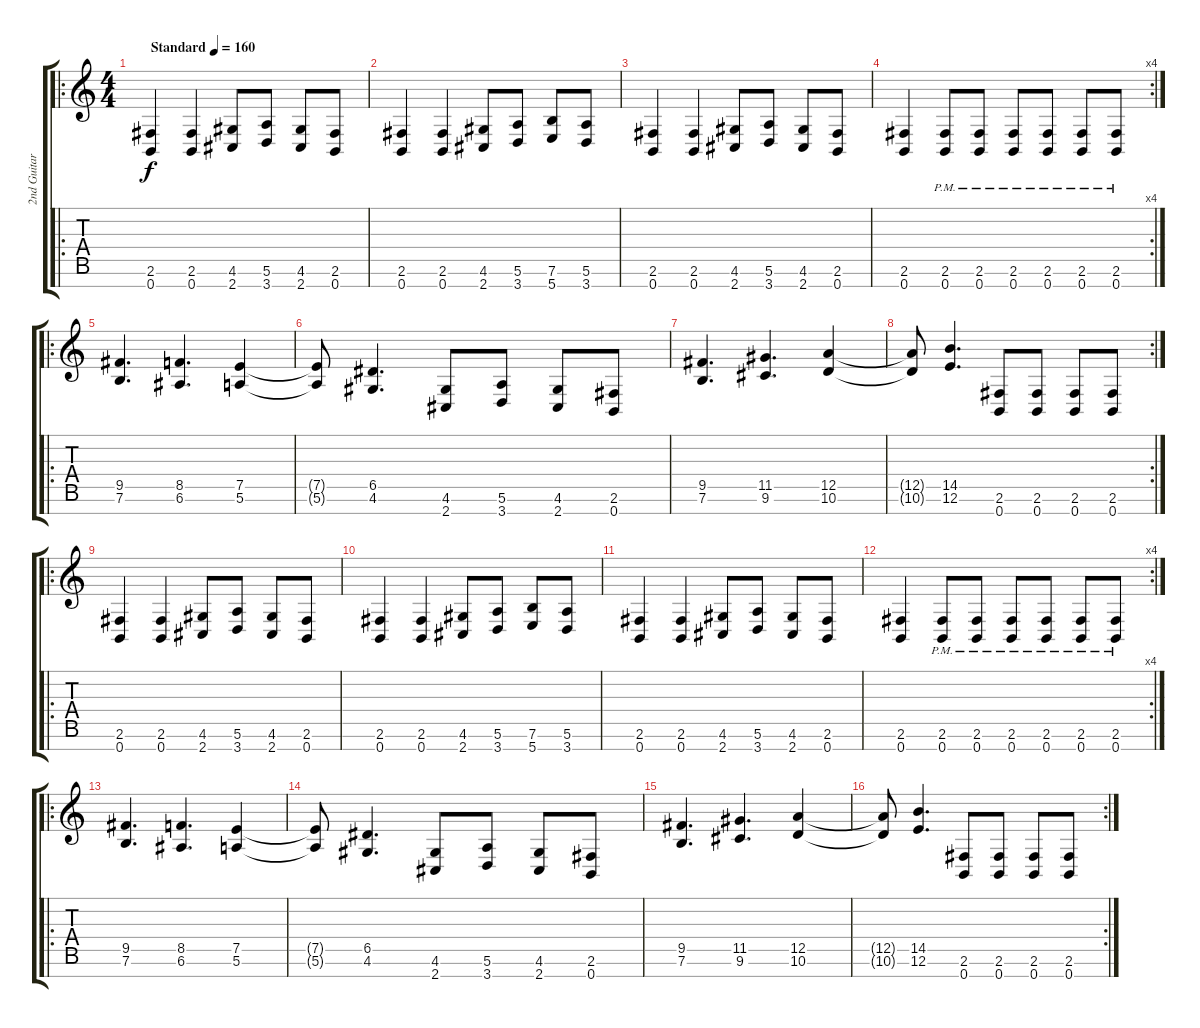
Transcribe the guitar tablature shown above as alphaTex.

\track ("2nd Guitar" "2nd Guitar") {instrument distortionguitar}
\staff {score tabs}
\tuning (E4 B3 G3 D3 A2 E2 B1) {hide}
\ro
\ts (4 4)
\tempo (160 "Standard")
\clef g2
\ks c
(2.6 0.7).4{dy f instrument distortionguitar} (2.6 0.7).4 (4.6 2.7).8 (5.6 3.7).8 (4.6 2.7).8 (2.6 0.7).8 |
(2.6 0.7).4 (2.6 0.7).4 (4.6 2.7).8 (5.6 3.7).8 (7.6 5.7).8 (5.6 3.7).8 |
(2.6 0.7).4 (2.6 0.7).4 (4.6 2.7).8 (5.6 3.7).8 (4.6 2.7).8 (2.6 0.7).8 |
\rc 4
(2.6 0.7).4 (2.6{pm} 0.7{pm}).8 (2.6{pm} 0.7{pm}).8 (2.6{pm} 0.7{pm}).8 (2.6{pm} 0.7{pm}).8 (2.6{pm} 0.7{pm}).8 (2.6{pm} 0.7{pm}).8 |
\ro
(9.5 7.6).4{d} (8.5 6.6).4{d} (7.5 5.6).4 |
(7.5{t} 5.6{t}).8 (6.5 4.6).4{d} (4.6 2.7).8 (5.6 3.7).8 (4.6 2.7).8 (2.6 0.7).8 |
(9.5 7.6).4{d} (11.5 9.6).4{d} (12.5 10.6).4 |
\rc 2
(12.5{t} 10.6{t}).8 (14.5 12.6).4{d} (2.6 0.7).8 (2.6 0.7).8 (2.6 0.7).8 (2.6 0.7).8 |
\ro
(2.6 0.7).4 (2.6 0.7).4 (4.6 2.7).8 (5.6 3.7).8 (4.6 2.7).8 (2.6 0.7).8 |
(2.6 0.7).4 (2.6 0.7).4 (4.6 2.7).8 (5.6 3.7).8 (7.6 5.7).8 (5.6 3.7).8 |
(2.6 0.7).4 (2.6 0.7).4 (4.6 2.7).8 (5.6 3.7).8 (4.6 2.7).8 (2.6 0.7).8 |
\rc 4
(2.6 0.7).4 (2.6{pm} 0.7{pm}).8 (2.6{pm} 0.7{pm}).8 (2.6{pm} 0.7{pm}).8 (2.6{pm} 0.7{pm}).8 (2.6{pm} 0.7{pm}).8 (2.6{pm} 0.7{pm}).8 |
\ro
(9.5 7.6).4{d} (8.5 6.6).4{d} (7.5 5.6).4 |
(7.5{t} 5.6{t}).8 (6.5 4.6).4{d} (4.6 2.7).8 (5.6 3.7).8 (4.6 2.7).8 (2.6 0.7).8 |
(9.5 7.6).4{d} (11.5 9.6).4{d} (12.5 10.6).4 |
\rc 2
(12.5{t} 10.6{t}).8 (14.5 12.6).4{d} (2.6 0.7).8 (2.6 0.7).8 (2.6 0.7).8 (2.6 0.7).8
